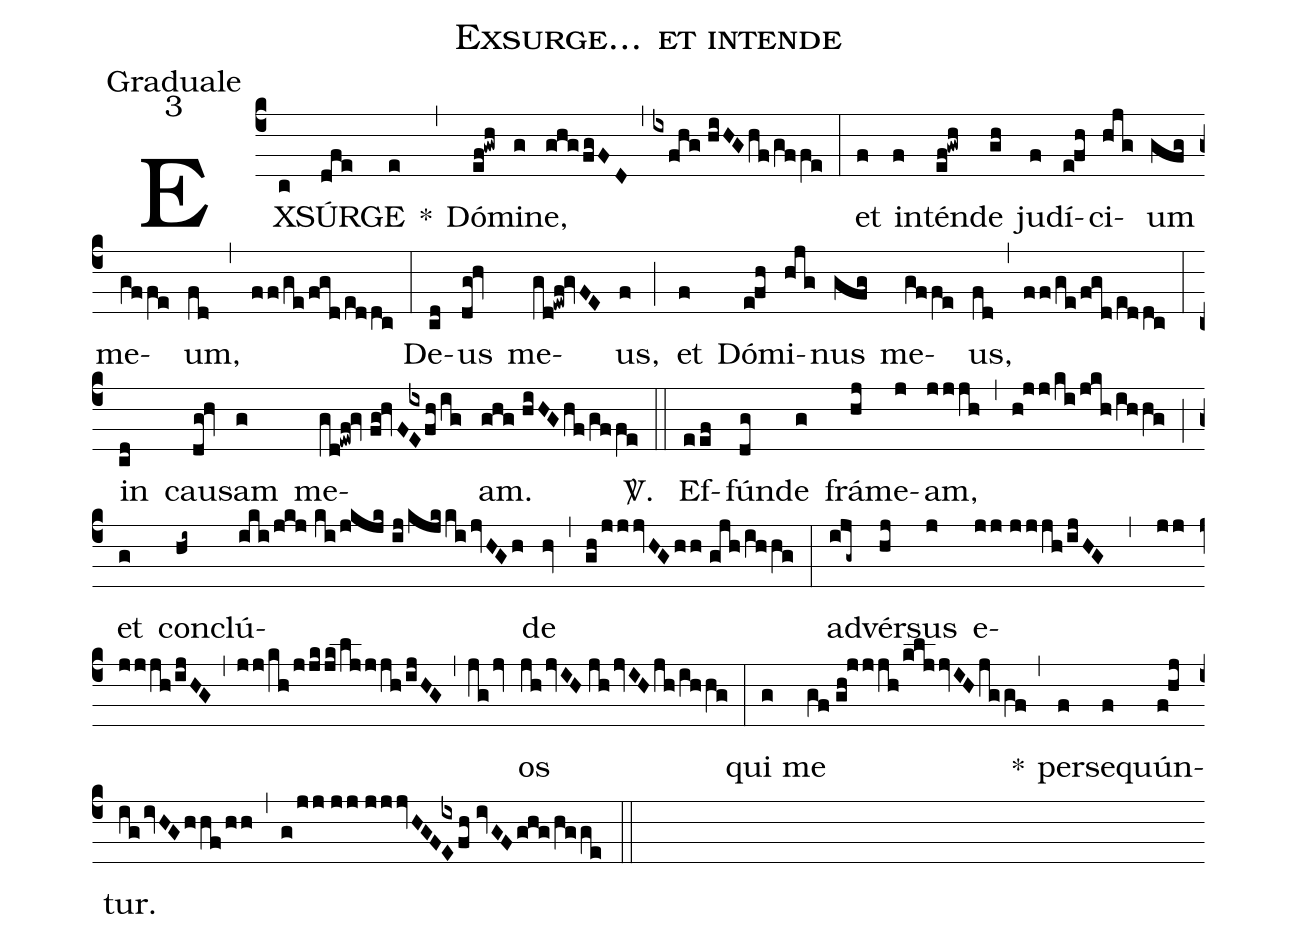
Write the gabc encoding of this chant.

name:Exsurge... et intende;
office-part:Graduale;
mode:3;
%%
(c4) EX(c)SÚR(dfe)GE(e) *(,) Dó(ef!gwh)mi(g)ne,(ghg/fgFD) (,) (ixfhg//hiHGhf/gffe) (:) et(f) in(f)tén(ef!gwh)de(gh) ju(f)dí(e!fh)ci(hjg)um(gfg) me(gffe)um,(fd) (,) (ff/ge/fgd/eddc) (:) De(cd)us(dg!hv) me(gd!ewf!gvFE)us,(f) (;) et(f) Dó(e!fh)mi(hjg)nus(gfg) me(gffe)us,(fd) (,) (ff/ge/fgd/eddc) (:) in(cd) cau(dg!hv)sam(g) me(gd!ewf!gv//fg!hvF{E}ixfh/ig)am.(ghg//hiHG/hf/gffe) <sp>V/</sp>.(::) Ef(eef)fún(dg)de(g) frá(hj)me(j)am,(jjjh) (,) (h!jj/ki/jkh/ihhg) (;) et(g) con(hi~)clú(iki/jkj//ki/jkjk//ij/kjkki/jvHGh)de(hv) (,) (gh/jjjvHGhh//gjh/ihhg) (:) ad(ijg~)vér(hj)sus(j) e(jj//jjjh/ijHG,jj//jjjh/ijHG,jj/kh/jjk/jk/ljj/jh/ijHG,jg/jv)os(jh/jvIH//jh/jvIHjh/ihhg) (:) qui(g) me(gf//gh!jjjh/kljjvIHjggf) *(,) per(f)se(f)quún(f!hj)tur.(ig/ivHGhhf/hh) (,) (g/jj//jj//jjjvHGF{ix}Efh//ivGF/ghg/hgge) (::)
